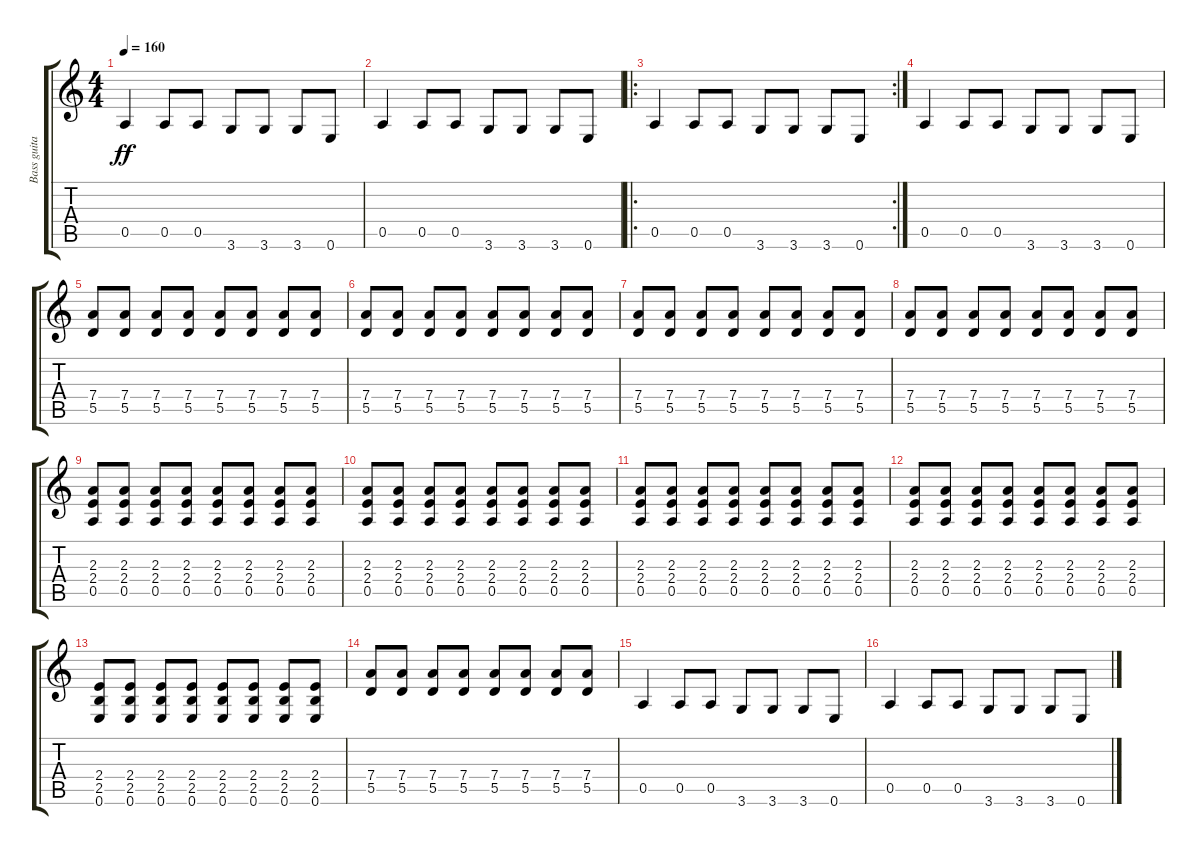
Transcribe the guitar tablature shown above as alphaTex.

\track ("Bass guitar" "Bass guita") {instrument electricbassfinger}
\staff {score tabs}
\tuning (E4 B3 G3 D3 A2 E2) {hide}
\ts (4 4)
\tempo 160
\clef g2
\ks c
0.5.4{dy ff} 0.5.8 0.5.8 3.6.8 3.6.8 3.6.8 0.6.8 |
0.5.4 0.5.8 0.5.8 3.6.8 3.6.8 3.6.8 0.6.8 |
\ro
\rc 2
0.5.4 0.5.8 0.5.8 3.6.8 3.6.8 3.6.8 0.6.8 |
0.5.4 0.5.8 0.5.8 3.6.8 3.6.8 3.6.8 0.6.8 |
(7.4 5.5).8 (7.4 5.5).8 (7.4 5.5).8 (7.4 5.5).8 (7.4 5.5).8 (7.4 5.5).8 (7.4 5.5).8 (7.4 5.5).8 |
(7.4 5.5).8 (7.4 5.5).8 (7.4 5.5).8 (7.4 5.5).8 (7.4 5.5).8 (7.4 5.5).8 (7.4 5.5).8 (7.4 5.5).8 |
(7.4 5.5).8 (7.4 5.5).8 (7.4 5.5).8 (7.4 5.5).8 (7.4 5.5).8 (7.4 5.5).8 (7.4 5.5).8 (7.4 5.5).8 |
(7.4 5.5).8 (7.4 5.5).8 (7.4 5.5).8 (7.4 5.5).8 (7.4 5.5).8 (7.4 5.5).8 (7.4 5.5).8 (7.4 5.5).8 |
(2.3 2.4 0.5).8 (2.3 2.4 0.5).8 (2.3 2.4 0.5).8 (2.3 2.4 0.5).8 (2.3 2.4 0.5).8 (2.3 2.4 0.5).8 (2.3 2.4 0.5).8 (2.3 2.4 0.5).8 |
(2.3 2.4 0.5).8 (2.3 2.4 0.5).8 (2.3 2.4 0.5).8 (2.3 2.4 0.5).8 (2.3 2.4 0.5).8 (2.3 2.4 0.5).8 (2.3 2.4 0.5).8 (2.3 2.4 0.5).8 |
(2.3 2.4 0.5).8 (2.3 2.4 0.5).8 (2.3 2.4 0.5).8 (2.3 2.4 0.5).8 (2.3 2.4 0.5).8 (2.3 2.4 0.5).8 (2.3 2.4 0.5).8 (2.3 2.4 0.5).8 |
(2.3 2.4 0.5).8 (2.3 2.4 0.5).8 (2.3 2.4 0.5).8 (2.3 2.4 0.5).8 (2.3 2.4 0.5).8 (2.3 2.4 0.5).8 (2.3 2.4 0.5).8 (2.3 2.4 0.5).8 |
(2.4 2.5 0.6).8 (2.4 2.5 0.6).8 (2.4 2.5 0.6).8 (2.4 2.5 0.6).8 (2.4 2.5 0.6).8 (2.4 2.5 0.6).8 (2.4 2.5 0.6).8 (2.4 2.5 0.6).8 |
(7.4 5.5).8 (7.4 5.5).8 (7.4 5.5).8 (7.4 5.5).8 (7.4 5.5).8 (7.4 5.5).8 (7.4 5.5).8 (7.4 5.5).8 |
0.5.4 0.5.8 0.5.8 3.6.8 3.6.8 3.6.8 0.6.8 |
0.5.4 0.5.8 0.5.8 3.6.8 3.6.8 3.6.8 0.6.8
